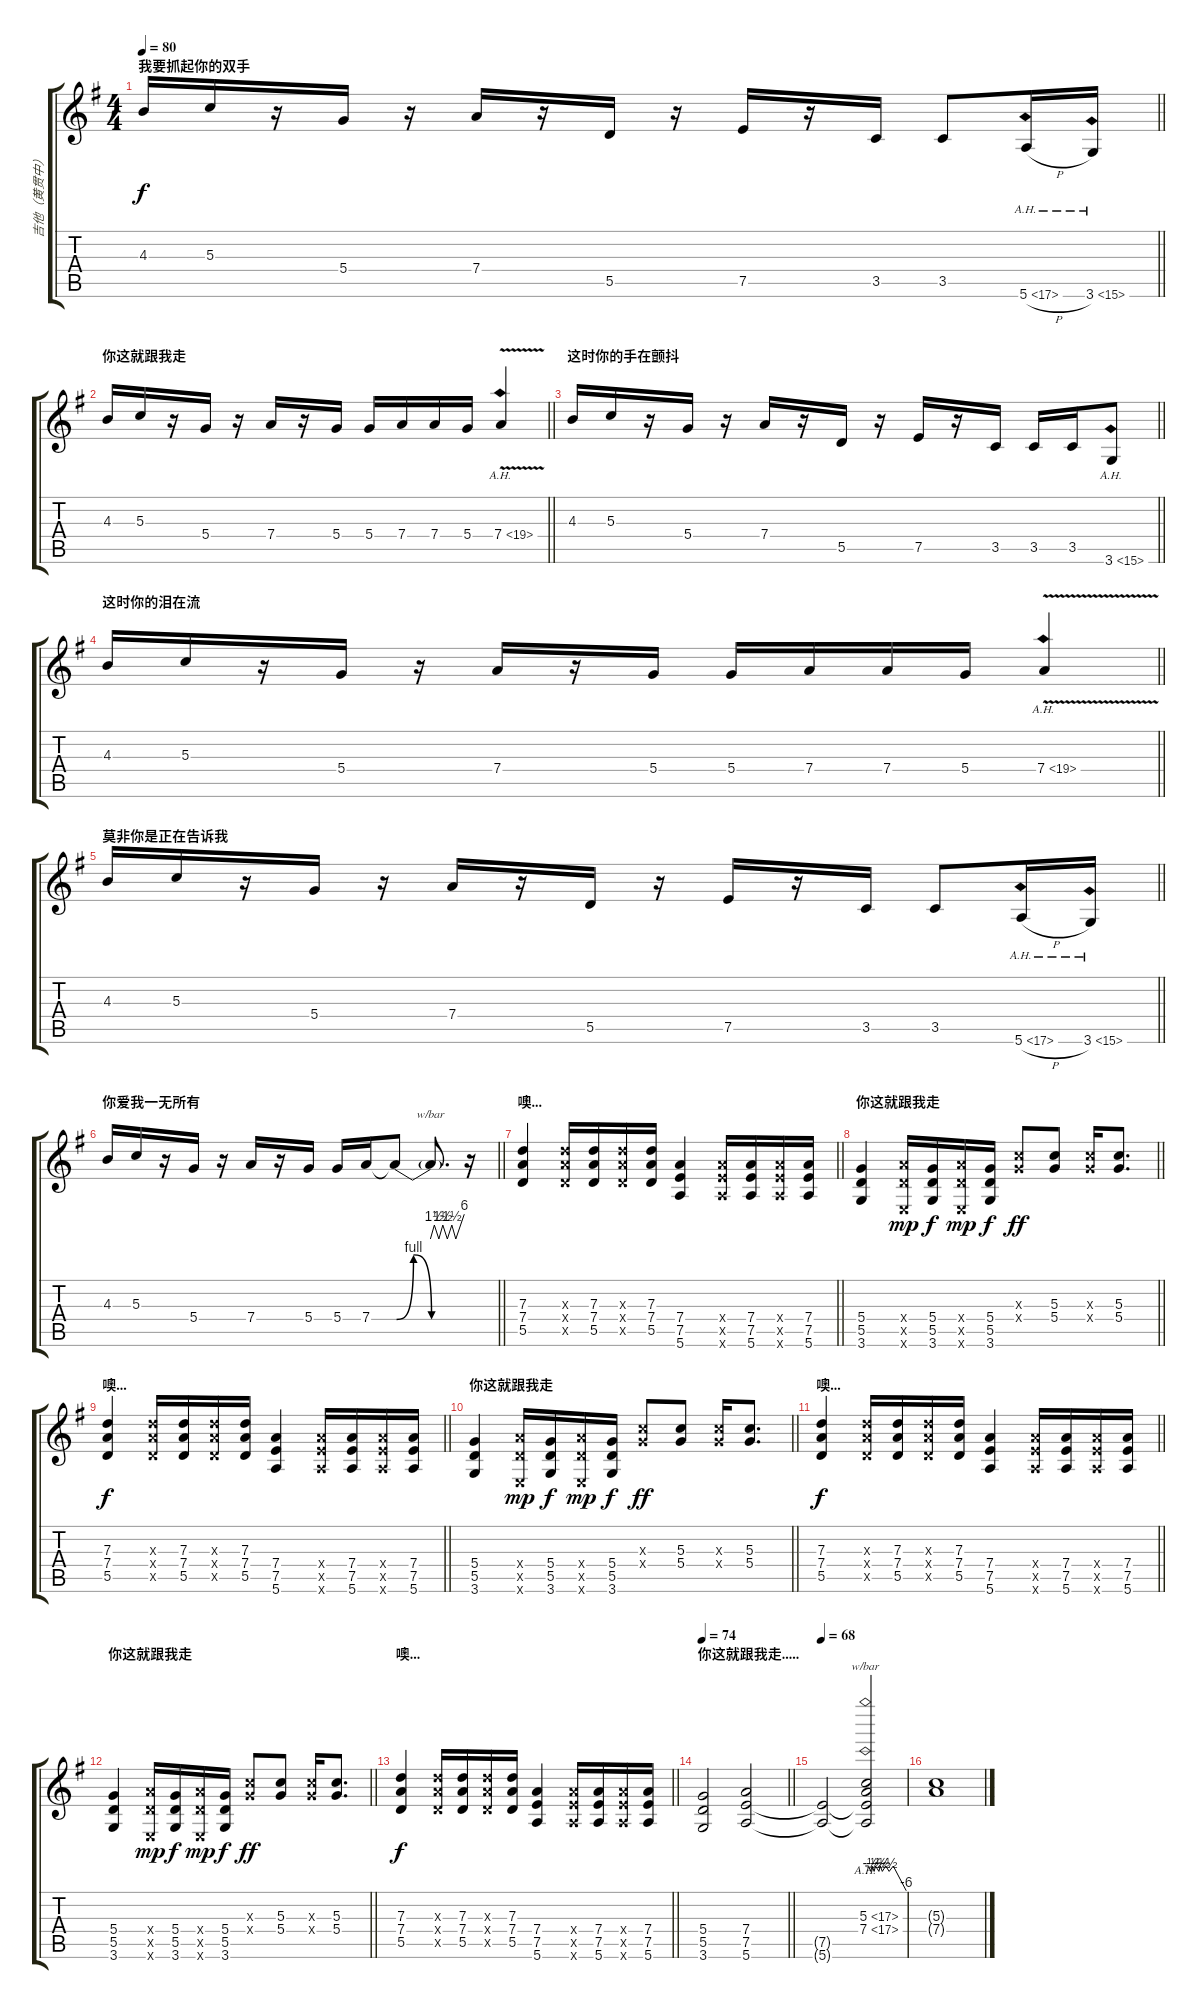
\track ("吉他（黄贯中）" "吉他（黄贯中）") {instrument overdrivenguitar}
\staff {score tabs}
\tuning (E4 B3 G3 D3 A2 E2) {hide}
\ts (4 4)
\section ("" "我要抓起你的双手")
\tempo 80
\clef g2
\barLineRight lightlight
\ks g
4.3.16{dy f} 5.3.16 r.16 5.4.16 r.16 7.4.16 r.16 5.5.16 r.16 7.5.16 r.16 3.5.16 3.5.8 5.6{ah 12 h}.16 3.6{ah 12}.16 |
\section ("" "你这就跟我走")
\barLineRight lightlight
4.3.16 5.3.16 r.16 5.4.16 r.16 7.4.16 r.16 5.4.16 5.4.16 7.4.16 7.4.16 5.4.16 7.4{ah 12 v}.4 |
\section ("" "这时你的手在颤抖")
\barLineRight lightlight
4.3.16 5.3.16 r.16 5.4.16 r.16 7.4.16 r.16 5.5.16 r.16 7.5.16 r.16 3.5.16 3.5.16 3.5.16 3.6{ah 12}.8 |
\section ("" "这时你的泪在流")
\barLineRight lightlight
4.3.16 5.3.16 r.16 5.4.16 r.16 7.4.16 r.16 5.4.16 5.4.16 7.4.16 7.4.16 5.4.16 7.4{ah 12 v}.4 |
\section ("" "莫非你是正在告诉我")
\barLineRight lightlight
4.3.16 5.3.16 r.16 5.4.16 r.16 7.4.16 r.16 5.5.16 r.16 7.5.16 r.16 3.5.16 3.5.8 5.6{ah 12 h}.16 3.6{ah 12}.16 |
\section ("" "你爱我一无所有")
\barLineRight lightlight
4.3.16 5.3.16 r.16 5.4.16 r.16 7.4.16 r.16 5.4.16 5.4.16 7.4.16 7.4{be (custom 0 0 15 4 31 0 60 0) t}.8 7.4{t}.8{d tbe (custom default 0 0 7 6 15 0 22 6 30 0 38 6 45 0 60 24)} r.16 |
\section ("" "噢...")
\barLineRight lightlight
(7.3 7.4 5.5).4{volume 9} (7.3{x} 7.4{x} 5.5{x}).16 (7.3 7.4 5.5).16 (7.3{x} 7.4{x} 5.5{x}).16 (7.3 7.4 5.5).16 (7.4 7.5 5.6).4 (7.4{x} 7.5{x} 5.6{x}).16 (7.4 7.5 5.6).16 (7.4{x} 7.5{x} 5.6{x}).16 (7.4 7.5 5.6).16 |
\section ("" "你这就跟我走")
\barLineRight lightlight
(5.4 5.5 3.6).4 (7.4{x} 5.5{x} 0.6{x}).16{dy mp} (5.4 5.5 3.6).16{dy f} (7.4{x} 5.5{x} 0.6{x}).16{dy mp} (5.4 5.5 3.6).16{dy f} (5.3{x} 5.4{x}).8{dy ff} (5.3 5.4).8 (5.3{x} 5.4{x}).16 (5.3 5.4).8{d} |
\section ("" "噢...")
\barLineRight lightlight
(7.3 7.4 5.5).4{dy f} (7.3{x} 7.4{x} 5.5{x}).16 (7.3 7.4 5.5).16 (7.3{x} 7.4{x} 5.5{x}).16 (7.3 7.4 5.5).16 (7.4 7.5 5.6).4 (7.4{x} 7.5{x} 5.6{x}).16 (7.4 7.5 5.6).16 (7.4{x} 7.5{x} 5.6{x}).16 (7.4 7.5 5.6).16 |
\section ("" "你这就跟我走")
\barLineRight lightlight
(5.4 5.5 3.6).4 (7.4{x} 5.5{x} 0.6{x}).16{dy mp} (5.4 5.5 3.6).16{dy f} (7.4{x} 5.5{x} 0.6{x}).16{dy mp} (5.4 5.5 3.6).16{dy f} (5.3{x} 5.4{x}).8{dy ff} (5.3 5.4).8 (5.3{x} 5.4{x}).16 (5.3 5.4).8{d} |
\section ("" "噢...")
\barLineRight lightlight
(7.3 7.4 5.5).4{dy f} (7.3{x} 7.4{x} 5.5{x}).16 (7.3 7.4 5.5).16 (7.3{x} 7.4{x} 5.5{x}).16 (7.3 7.4 5.5).16 (7.4 7.5 5.6).4 (7.4{x} 7.5{x} 5.6{x}).16 (7.4 7.5 5.6).16 (7.4{x} 7.5{x} 5.6{x}).16 (7.4 7.5 5.6).16 |
\section ("" "你这就跟我走")
\barLineRight lightlight
(5.4 5.5 3.6).4 (7.4{x} 5.5{x} 0.6{x}).16{dy mp} (5.4 5.5 3.6).16{dy f} (7.4{x} 5.5{x} 0.6{x}).16{dy mp} (5.4 5.5 3.6).16{dy f} (5.3{x} 5.4{x}).8{dy ff} (5.3 5.4).8 (5.3{x} 5.4{x}).16 (5.3 5.4).8{d} |
\section ("" "噢...")
\barLineRight lightlight
(7.3 7.4 5.5).4{dy f} (7.3{x} 7.4{x} 5.5{x}).16 (7.3 7.4 5.5).16 (7.3{x} 7.4{x} 5.5{x}).16 (7.3 7.4 5.5).16 (7.4 7.5 5.6).4 (7.4{x} 7.5{x} 5.6{x}).16 (7.4 7.5 5.6).16 (7.4{x} 7.5{x} 5.6{x}).16 (7.4 7.5 5.6).16 |
\section ("" "你这就跟我走.....")
\tempo 74
\barLineRight lightlight
(5.4 5.5 3.6).2 (7.4 7.5 5.6).2 |
\tempo 68
(7.5{t} 5.6{t}).2 (5.3{ah 12} 7.4{ah 10} 7.5{t} 5.6{t}).2{tbe (custom default 0 0 5 0 8 -2 10 0 13 -2 15 0 20 -2 22 0 25 -2 30 0 35 -2 41 0 60 -24)} |
(5.3{t} 7.4{t}).1
